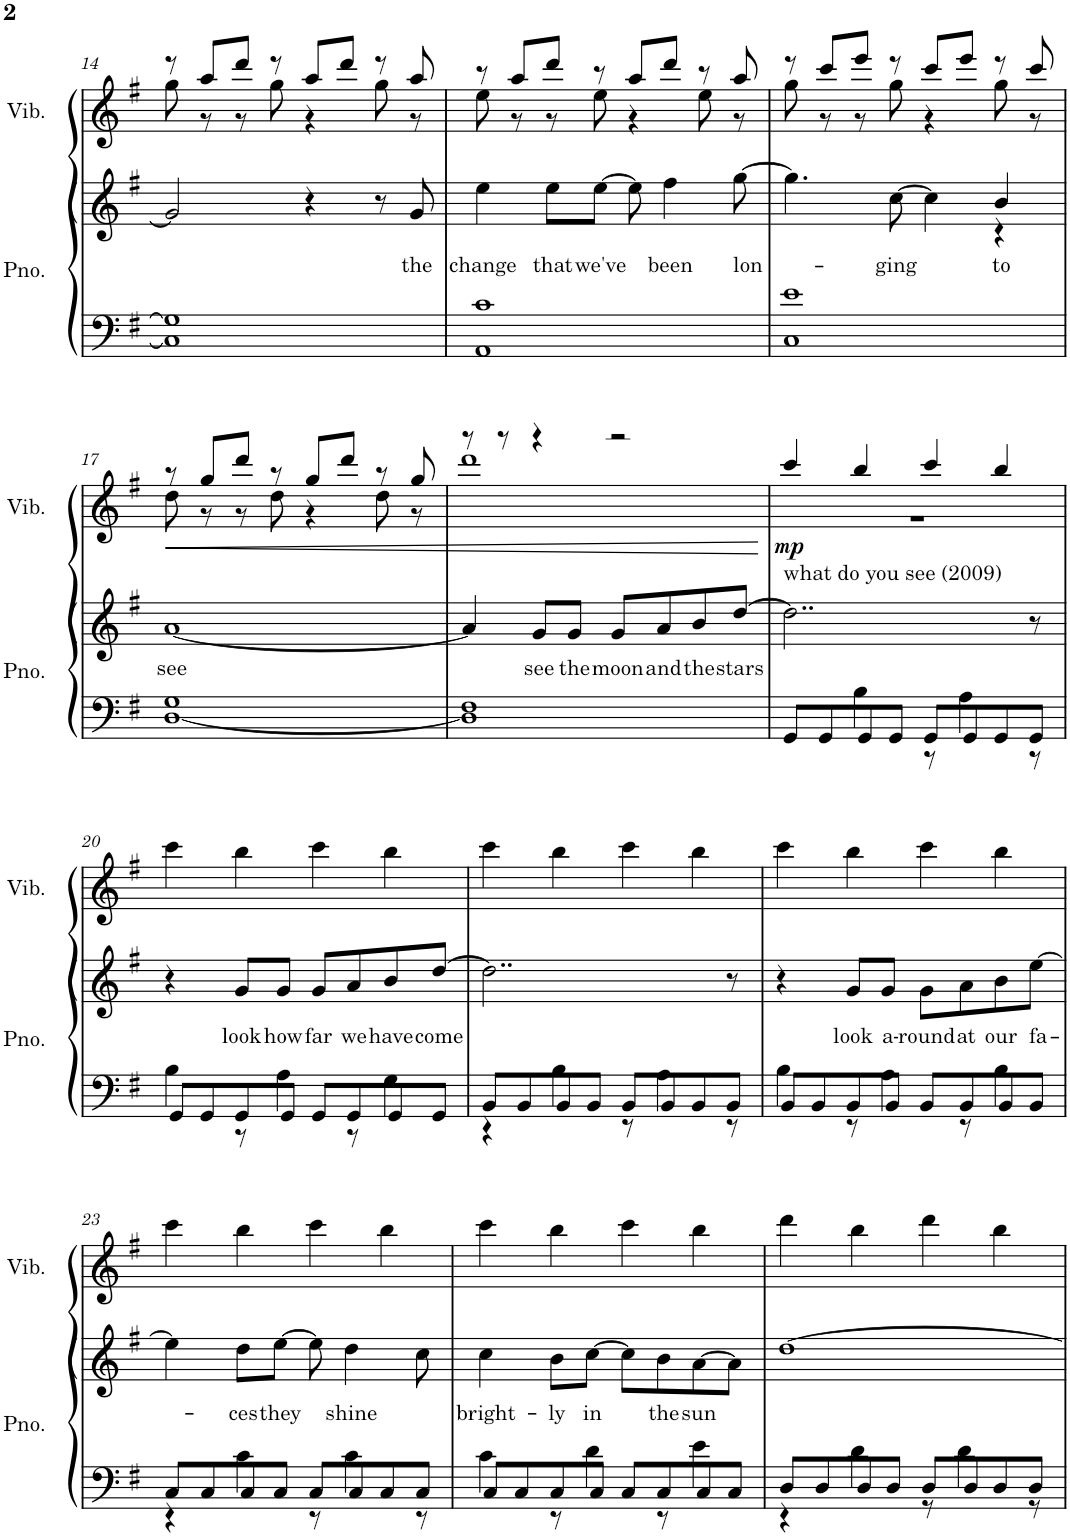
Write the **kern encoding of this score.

**kern	**kern	**text	**kern	**dynam
*part2	*part2	*part2	*part1	*part1
*staff3	*staff2	*staff2	*staff1	*staff1
*I"Piano	*	*	*I"Vibraphone	*
*I'Pno.	*	*	*I'Vib.	*
!!LO:PB:g=z
*clefF4	*clefG2	*	*clefG2	*
*k[f#]	*k[f#]	*	*k[f#]	*
*M4/4	*M4/4	*	*M4/4	*
=14	=14	=14	=14	=14
*	*	*	*^	*
1C] 1G]	2g/]	.	8r	8gg\	.
.	.	.	8aa/L	8r	.
.	.	.	8ddd/J	8r	.
.	.	.	8r	8gg\	.
.	4r	.	8aa/L	4r	.
.	.	.	8ddd/J	.	.
.	8r	.	8r	8gg\	.
!	!	!LO:LY:b	!	!	!
.	8g/	the	8aa/	8r	.
=15	=15	=15	=15	=15	=15
!	!	!LO:LY:b	!	!	!
1AA 1c	4ee\	change	8r	8ee\	.
.	.	.	8aa/L	8r	.
!	!	!LO:LY:b	!	!	!
.	8ee\L	that	8ddd/J	8r	.
!	!	!LO:LY:b	!	!	!
.	[8ee\J	we've	8r	8ee\	.
.	8ee\]	.	8aa/L	4r	.
!	!	!LO:LY:b	!	!	!
.	4ff#\	been	8ddd/J	.	.
.	.	.	8r	8ee\	.
!	!	!LO:LY:b	!	!	!
.	[8gg\	lon-	8aa/	8r	.
=16	=16	=16	=16	=16	=16
*	*^	*	*	*	*
1C 1e	4.gg\]	2.ryy	.	8r	8gg\	.
.	.	.	.	8ccc/L	8r	.
.	.	.	.	8eee/J	8r	.
!	!	!	!LO:LY:b	!	!	!
.	[8cc\	.	-ging	8r	8gg\	.
.	4cc\]	.	.	8ccc/L	4r	.
.	.	.	.	8eee/J	.	.
!	!	!	!LO:LY:b	!	!	!
.	4b/	4r	to	8r	8gg\	.
.	.	.	.	8ccc/	8r	.
*	*v	*v	*	*	*	*
!!LO:LB:g=z	!!
=17	=17	=17	=17	=17	=17
!	!	!LO:LY:b	!	!	!LO:HP:b
[1D 1G	[1a	see	8r	8dd\	<
.	.	.	8gg/L	8r	.
.	.	.	8ddd/J	8r	.
.	.	.	8r	8dd\	.
.	.	.	8gg/L	4r	.
.	.	.	8ddd/J	.	.
.	.	.	8r	8dd\	.
.	.	.	8gg/	8r	.
=18	=18	=18	=18	=18	=18
1D] 1F#	4a/]	.	8r	1ddd	.
.	.	.	8r	.	.
!	!	!LO:LY:b	!	!	!
.	8g/L	see	4r	.	.
!	!	!LO:LY:b	!	!	!
.	8g/J	the	.	.	.
!	!	!LO:LY:b	!	!	!
.	8g/L	moon	2r	.	.
!	!	!LO:LY:b	!	!	!
.	8a/	and	.	.	.
!	!	!LO:LY:b	!	!	!
.	8b/	the	.	.	.
!	!	!LO:LY:b	!	!	!
.	[8dd/J	stars	.	.	.
*	*	*	*v	*v	*
.	.	.	.	[
=19	=19	=19	=19	=19
*^	*	*	*^	*
!	!	!LO:TX:a:t=what do you see (2009)	!	!	!	!
!	!	!	!	!	!	!LO:DY:b
8GG/L	4ryy	2..dd\]	.	4ccc/	1r	mp
8GG/	.	.	.	.	.	.
8GG/	4B\	.	.	4bb/	.	.
8GG/J	.	.	.	.	.	.
8GG/L	8r	.	.	4ccc/	.	.
8GG/	4A\	.	.	.	.	.
8GG/	.	.	.	4bb/	.	.
8GG/J	8r	8r	.	.	.	.
*	*	*	*	*v	*v	*
!!LO:LB:g=z
=20	=20	=20	=20	=20	=20
8GG/L	4B\	4r	.	4ccc\	.
8GG/	.	.	.	.	.
!	!	!	!LO:LY:b	!	!
8GG/	8r	8g/L	look	4bb\	.
!	!	!	!LO:LY:b	!	!
8GG/J	4A\	8g/J	how	.	.
!	!	!	!LO:LY:b	!	!
8GG/L	.	8g/L	far	4ccc\	.
!	!	!	!LO:LY:b	!	!
8GG/	8r	8a/	we	.	.
!	!	!	!LO:LY:b	!	!
8GG/	4G\	8b/	have	4bb\	.
!	!	!	!LO:LY:b	!	!
8GG/J	.	[8dd/J	come	.	.
=21	=21	=21	=21	=21	=21
8BB/L	4r	2..dd\]	.	4ccc\	.
8BB/	.	.	.	.	.
8BB/	4B\	.	.	4bb\	.
8BB/J	.	.	.	.	.
8BB/L	8r	.	.	4ccc\	.
8BB/	4A\	.	.	.	.
8BB/	.	.	.	4bb\	.
8BB/J	8r	8r	.	.	.
=22	=22	=22	=22	=22	=22
8BB/L	4B\	4r	.	4ccc\	.
8BB/	.	.	.	.	.
!	!	!	!LO:LY:b	!	!
8BB/	8r	8g/L	look	4bb\	.
!	!	!	!LO:LY:b	!	!
8BB/J	4A\	8g/J	a-	.	.
!	!	!	!LO:LY:b	!	!
8BB/L	.	8g\L	-round	4ccc\	.
!	!	!	!LO:LY:b	!	!
8BB/	8r	8a\	at	.	.
!	!	!	!LO:LY:b	!	!
8BB/	4B\	8b\	our	4bb\	.
!	!	!	!LO:LY:b	!	!
8BB/J	.	[8ee\J	fa-	.	.
!!LO:LB:g=z
=23	=23	=23	=23	=23	=23
8C/L	4r	4ee\]	.	4ccc\	.
8C/	.	.	.	.	.
!	!	!	!LO:LY:b	!	!
8C/	4c\	8dd\L	-ces	4bb\	.
!	!	!	!LO:LY:b	!	!
8C/J	.	[8ee\J	they	.	.
8C/L	8r	8ee\]	.	4ccc\	.
!	!	!	!LO:LY:b	!	!
8C/	4c\	4dd\	shine	.	.
8C/	.	.	.	4bb\	.
8C/J	8r	8cc\	.	.	.
=24	=24	=24	=24	=24	=24
!	!	!	!LO:LY:b	!	!
8C/L	4c\	4cc\	bright-	4ccc\	.
8C/	.	.	.	.	.
!	!	!	!LO:LY:b	!	!
8C/	8r	8b\L	-ly	4bb\	.
!	!	!	!LO:LY:b	!	!
8C/J	4d\	[8cc\J	in	.	.
8C/L	.	8cc\L]	.	4ccc\	.
!	!	!	!LO:LY:b	!	!
8C/	8r	8b\	the	.	.
!	!	!	!LO:LY:b	!	!
8C/	4e\	[8a\	sun	4bb\	.
8C/J	.	8a\J]	.	.	.
=25	=25	=25	=25	=25	=25
8D/L	4r	[1dd	.	4ddd\	.
8D/	.	.	.	.	.
8D/	4d\	.	.	4bb\	.
8D/J	.	.	.	.	.
8D/L	8r	.	.	4ddd\	.
8D/	4d\	.	.	.	.
8D/	.	.	.	4bb\	.
8D/J	8r	.	.	.	.
*v	*v	*	*	*	*
=	=	=	=	=
*-	*-	*-	*-	*-
